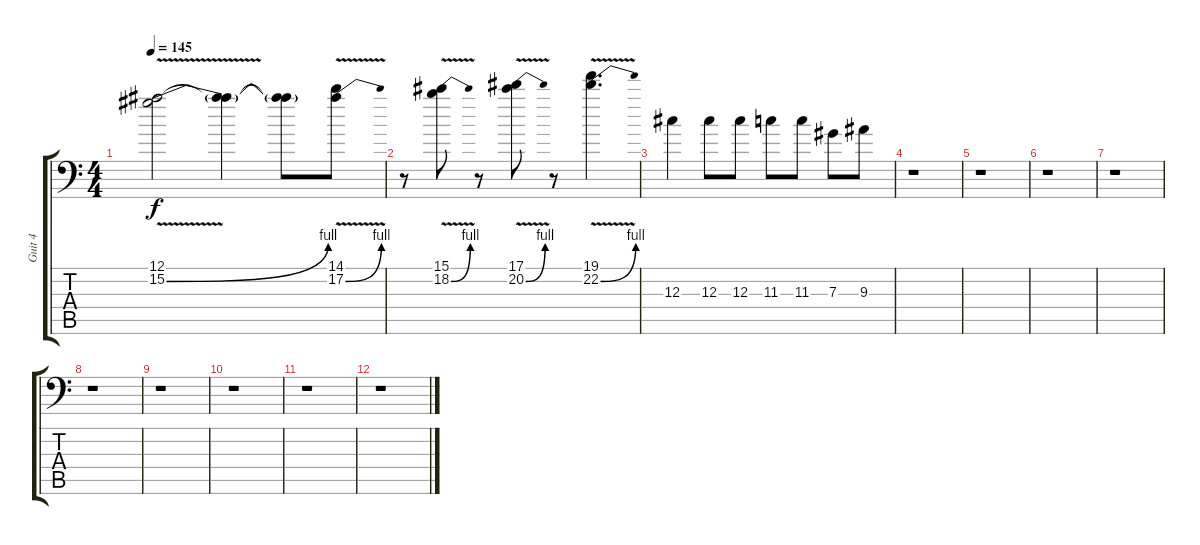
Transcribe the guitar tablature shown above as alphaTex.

\track ("Guit 4" "Guit 4") {instrument distortionguitar}
\staff {score tabs}
\tuning (Bb3 F3 Db3 Ab2 Eb2 Bb1) {hide}
\ts (4 4)
\tempo 145
\clef f4
\ks c
(12.1 15.2{be (bend 0 0 60 4) v}).2{dy f} (12.1{t} 15.2{t}).4 (12.1{t} 15.2{t}).8 (14.1 17.2{be (bend 0 0 60 4) v}).8 |
r.8 (15.1 18.2{be (bend 0 0 60 4) v}).8 r.8 (17.1 20.2{be (bend 0 0 60 4) v}).8 r.8 (19.1 22.2{be (bend 0 0 60 4) v}).4{d} |
12.3.4 12.3.8 12.3.8 11.3.8 11.3.8 7.3.8 9.3.8 |
r.1 |
r.1 |
r.1 |
r.1 |
r.1 |
r.1 |
r.1 |
r.1 |
r.1
